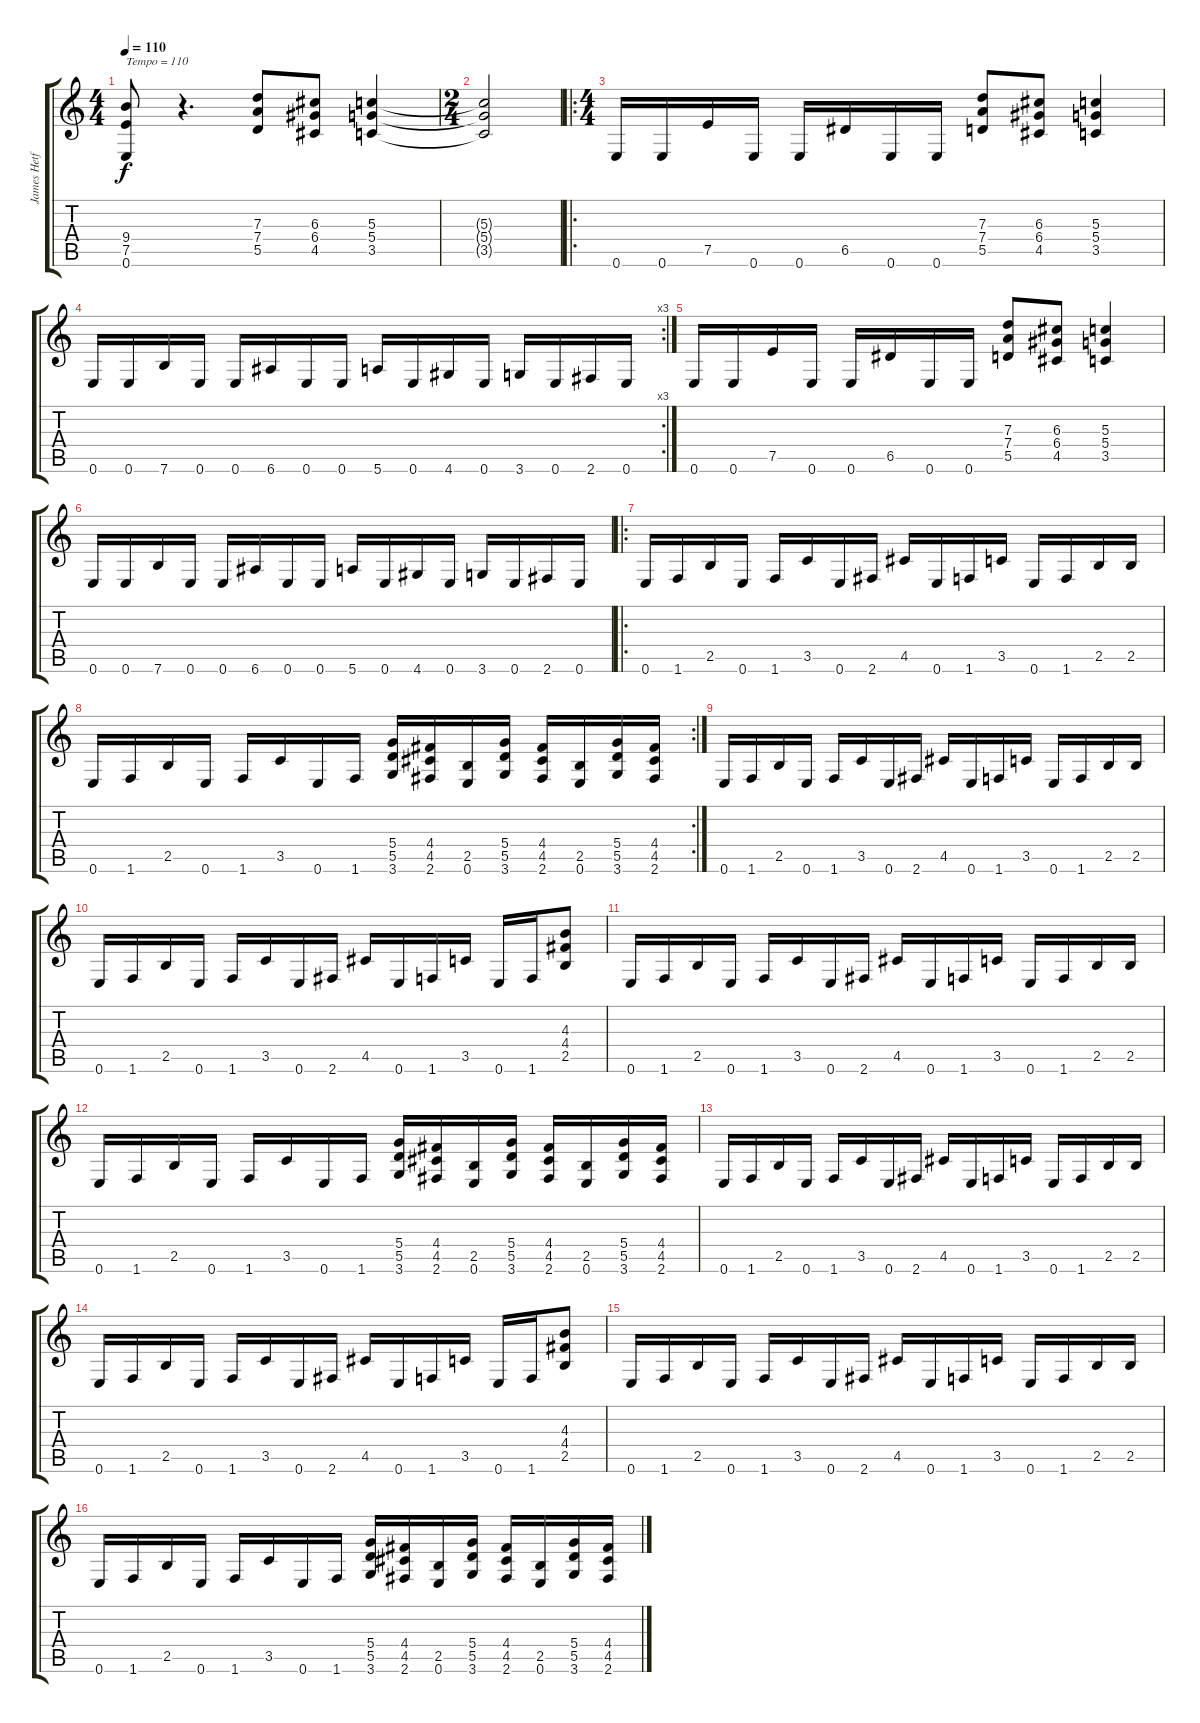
\track ("James Hetfield" "James Hetf") {instrument overdrivenguitar}
\staff {score tabs}
\tuning (E4 B3 G3 D3 A2 E2) {hide}
\ts (4 4)
\tempo 110
\clef g2
\ks c
(9.4 7.5 0.6).8{txt "Tempo = 110" dy f instrument overdrivenguitar} r.4{d} (7.3 7.4 5.5).8 (6.3 6.4 4.5).8 (5.3 5.4 3.5).4 |
\ts (2 4)
(5.3{t} 5.4{t} 3.5{t}).2 |
\ro
\ts (4 4)
0.6.16 0.6.16 7.5.16 0.6.16 0.6.16 6.5.16 0.6.16 0.6.16 (7.3 7.4 5.5).8 (6.3 6.4 4.5).8 (5.3 5.4 3.5).4 |
\rc 3
0.6.16 0.6.16 7.6.16 0.6.16 0.6.16 6.6.16 0.6.16 0.6.16 5.6.16 0.6.16 4.6.16 0.6.16 3.6.16 0.6.16 2.6.16 0.6.16 |
0.6.16 0.6.16 7.5.16 0.6.16 0.6.16 6.5.16 0.6.16 0.6.16 (7.3 7.4 5.5).8 (6.3 6.4 4.5).8 (5.3 5.4 3.5).4 |
0.6.16 0.6.16 7.6.16 0.6.16 0.6.16 6.6.16 0.6.16 0.6.16 5.6.16 0.6.16 4.6.16 0.6.16 3.6.16 0.6.16 2.6.16 0.6.16 |
\ro
0.6.16 1.6.16 2.5.16 0.6.16 1.6.16 3.5.16 0.6.16 2.6.16 4.5.16 0.6.16 1.6.16 3.5.16 0.6.16 1.6.16 2.5.16 2.5.16 |
\rc 2
0.6.16 1.6.16 2.5.16 0.6.16 1.6.16 3.5.16 0.6.16 1.6.16 (5.4 5.5 3.6).16 (4.4 4.5 2.6).16 (2.5 0.6).16 (5.4 5.5 3.6).16 (4.4 4.5 2.6).16 (2.5 0.6).16 (5.4 5.5 3.6).16 (4.4 4.5 2.6).16 |
0.6.16 1.6.16 2.5.16 0.6.16 1.6.16 3.5.16 0.6.16 2.6.16 4.5.16 0.6.16 1.6.16 3.5.16 0.6.16 1.6.16 2.5.16 2.5.16 |
0.6.16 1.6.16 2.5.16 0.6.16 1.6.16 3.5.16 0.6.16 2.6.16 4.5.16 0.6.16 1.6.16 3.5.16 0.6.16 1.6.16 (4.3 4.4 2.5).8 |
0.6.16 1.6.16 2.5.16 0.6.16 1.6.16 3.5.16 0.6.16 2.6.16 4.5.16 0.6.16 1.6.16 3.5.16 0.6.16 1.6.16 2.5.16 2.5.16 |
0.6.16 1.6.16 2.5.16 0.6.16 1.6.16 3.5.16 0.6.16 1.6.16 (5.4 5.5 3.6).16 (4.4 4.5 2.6).16 (2.5 0.6).16 (5.4 5.5 3.6).16 (4.4 4.5 2.6).16 (2.5 0.6).16 (5.4 5.5 3.6).16 (4.4 4.5 2.6).16 |
0.6.16 1.6.16 2.5.16 0.6.16 1.6.16 3.5.16 0.6.16 2.6.16 4.5.16 0.6.16 1.6.16 3.5.16 0.6.16 1.6.16 2.5.16 2.5.16 |
0.6.16 1.6.16 2.5.16 0.6.16 1.6.16 3.5.16 0.6.16 2.6.16 4.5.16 0.6.16 1.6.16 3.5.16 0.6.16 1.6.16 (4.3 4.4 2.5).8 |
0.6.16 1.6.16 2.5.16 0.6.16 1.6.16 3.5.16 0.6.16 2.6.16 4.5.16 0.6.16 1.6.16 3.5.16 0.6.16 1.6.16 2.5.16 2.5.16 |
0.6.16 1.6.16 2.5.16 0.6.16 1.6.16 3.5.16 0.6.16 1.6.16 (5.4 5.5 3.6).16 (4.4 4.5 2.6).16 (2.5 0.6).16 (5.4 5.5 3.6).16 (4.4 4.5 2.6).16 (2.5 0.6).16 (5.4 5.5 3.6).16 (4.4 4.5 2.6).16
